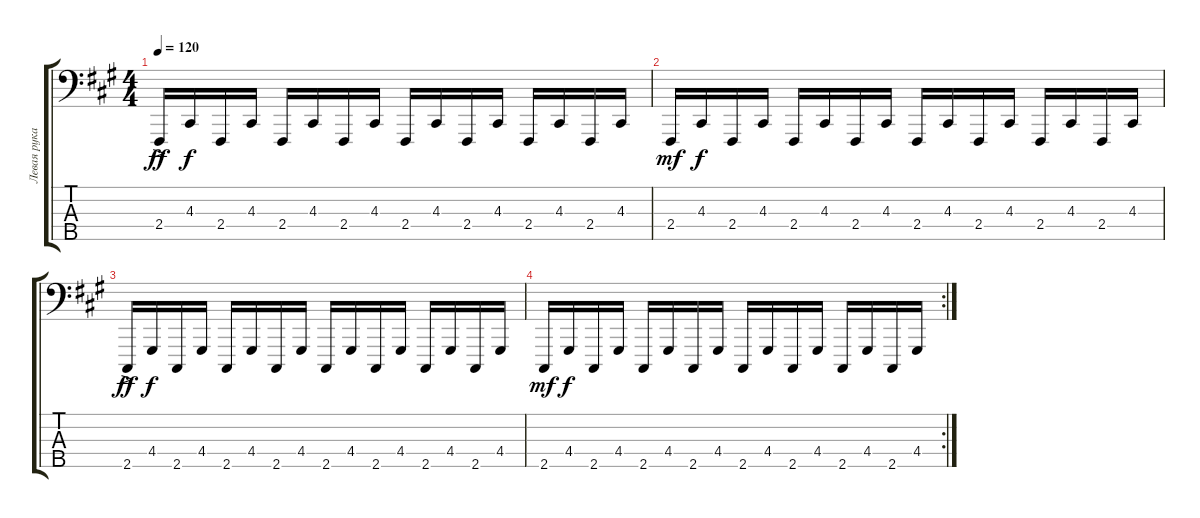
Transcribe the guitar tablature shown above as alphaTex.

\track ("Левая рука" "Левая рука") {instrument brightacousticpiano}
\staff {score tabs}
\tuning (G2 D2 A1 E1 B0) {hide}
\ts (4 4)
\tempo 120
\clef f4
\ks a
2.4{ac}.16{dy ff} 4.3.16{dy f} 2.4.16 4.3.16 2.4.16 4.3.16 2.4.16 4.3.16 2.4.16 4.3.16 2.4.16 4.3.16 2.4.16 4.3.16 2.4.16 4.3.16 |
2.4.16{dy mf} 4.3.16{dy f} 2.4.16 4.3.16 2.4.16 4.3.16 2.4.16 4.3.16 2.4.16 4.3.16 2.4.16 4.3.16 2.4.16 4.3.16 2.4.16 4.3.16 |
2.5{ac}.16{dy ff} 4.4.16{dy f} 2.5.16 4.4.16 2.5.16 4.4.16 2.5.16 4.4.16 2.5.16 4.4.16 2.5.16 4.4.16 2.5.16 4.4.16 2.5.16 4.4.16 |
\rc 2
2.5.16{dy mf} 4.4.16{dy f} 2.5.16 4.4.16 2.5.16 4.4.16 2.5.16 4.4.16 2.5.16 4.4.16 2.5.16 4.4.16 2.5.16 4.4.16 2.5.16 4.4.16
